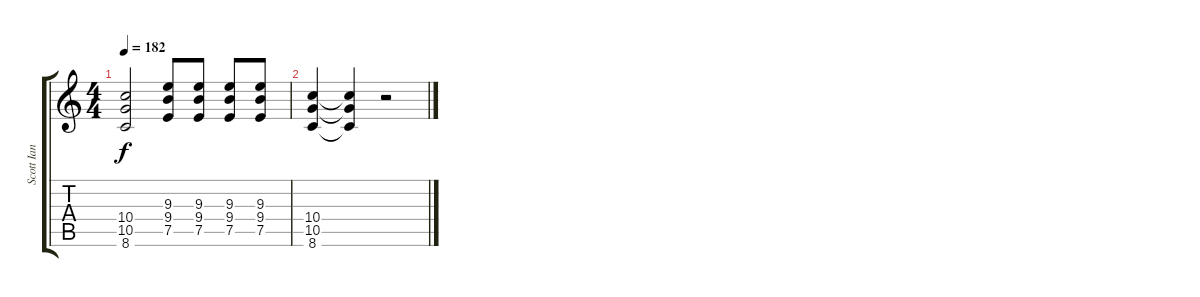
\track ("Scott Ian" "Scott Ian") {instrument distortionguitar}
\staff {score tabs}
\tuning (E4 B3 G3 D3 A2 E2) {hide}
\ts (4 4)
\tempo 182
\clef g2
\ks c
(10.4{t} 10.5{t} 8.6{t}).2{dy f} (9.3 9.4 7.5).8 (9.3 9.4 7.5).8 (9.3 9.4 7.5).8 (9.3 9.4 7.5).8 |
(10.4 10.5 8.6).4 (10.4{t} 10.5{t} 8.6{t}).4 r.2
